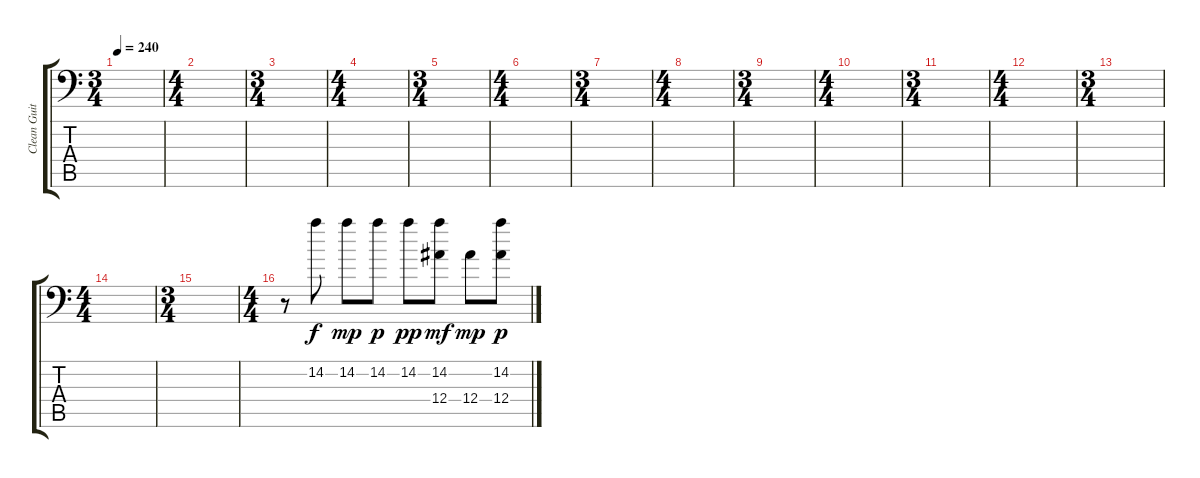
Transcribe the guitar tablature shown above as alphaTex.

\track ("Clean Guitar (Delay)" "Clean Guit") {instrument electricguitarjazz}
\staff {score tabs}
\tuning (C4 G3 Eb3 Bb2 F2 Bb1) {hide}
\ts (3 4)
\tempo 240
\clef f4
\ks c
|
\ts (4 4)
|
\ts (3 4)
|
\ts (4 4)
|
\ts (3 4)
|
\ts (4 4)
|
\ts (3 4)
|
\ts (4 4)
|
\ts (3 4)
|
\ts (4 4)
|
\ts (3 4)
|
\ts (4 4)
|
\ts (3 4)
|
\ts (4 4)
|
\ts (3 4)
|
\ts (4 4)
r.8{volume 3} 14.2.8 14.2.8{dy mp} 14.2.8{dy p} 14.2.8{dy pp} (14.2 12.4).8{dy mf} 12.4.8{dy mp} (14.2 12.4).8{dy p}
